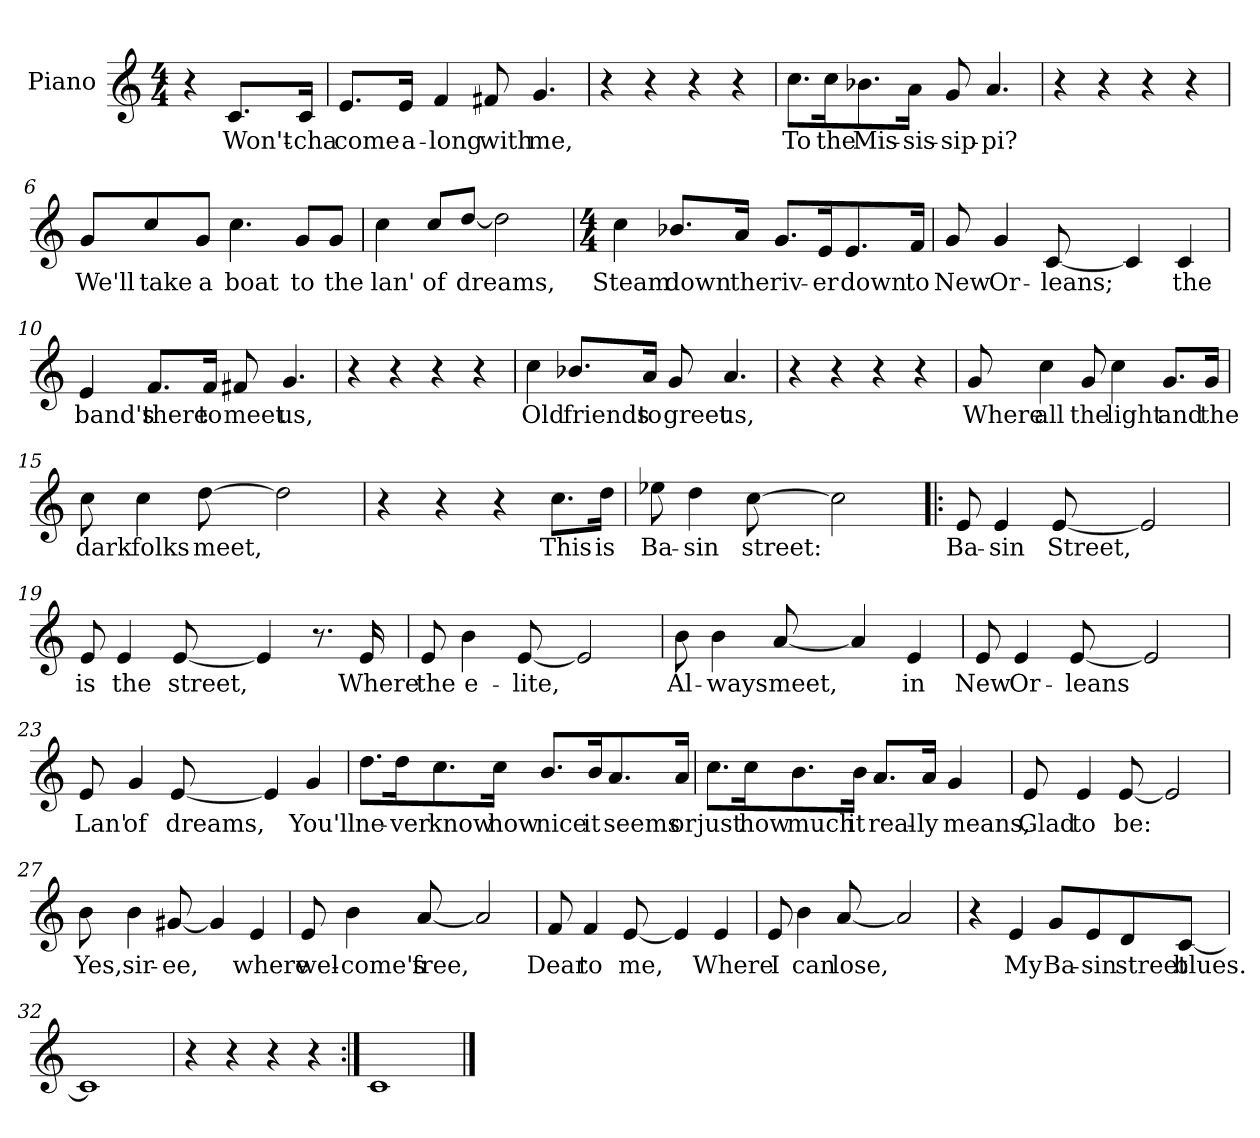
**kern	**text
*part1	*part1
*staff1	*staff1
*I"Piano	*
*I'Pno	*
*clefG2	*
*k[]	*
*C:	*
*M4/4	*
=1	=1
4r	.
8.c/L	Won't-
16c/J	-cha
=2	=2
8.e/L	come
16e/J	a-
4f/	-long
8f#X/	with
4.g/	me,
=3	=3
4r	.
4r	.
4r	.
4r	.
=4	=4
8.cc\L	To
16cc\	the
8.b-X\	Mis-
16a/J	-sis-
8g/	-sip-
4.a/	-pi?
!!LO:LB:g=z
=5	=5
4r	.
4r	.
4r	.
4r	.
=6	=6
8g/L	We'll
8cc\	take
8g/J	a
4.cc\	boat
8g/L	to
8g/J	the
=7	=7
4cc\	lan'
8cc/L	of
[8dd\J	dreams,
2dd\]	.
=8	=8
*M4/4	*
4cc\	Steam
8.b-X\L	down
16a/J	the
8.g/L	riv-
16e/	-er
8.e/	down
16f/J	to
!!LO:LB:g=z
=9	=9
8g/	New
4g/	Or-
[8c/	-leans;
4c/]	.
4c/	the
=10	=10
4e/	band's
8.f/L	there
16f/J	to
8f#X/	meet
4.g/	us,
=11	=11
4r	.
4r	.
4r	.
4r	.
=12	=12
4cc\	Old
8.b-X\L	friends
16a/J	to
8g/	greet
4.a/	us,
!!LO:LB:g=z
=13	=13
4r	.
4r	.
4r	.
4r	.
=14	=14
8g/	Where
4cc\	all
8g/	the
4cc\	light
8.g/L	and
16g/J	the
=15	=15
8cc\	dark
4cc\	folks
[8dd\	meet,
2dd\]	.
=16	=16
4r	.
4r	.
4r	.
8.cc\L	This
16dd\J	is
!!LO:LB:g=z
=17	=17
8ee-X\	Ba-
4dd\	-sin
[8cc\	street:
2cc\]	.
=18!|:	=18!|:
8e/	Ba-
4e/	-sin
[8e/	Street,
2e/]	.
=19	=19
8e/	is
4e/	the
[8e/	street,
4e/]	.
8.r	.
16e/	Where
=20	=20
8e/	the
4b\	e-
[8e/	-lite,
2e/]	.
!!LO:LB:g=z
=21	=21
8b\	Al-
4b\	-ways
[8a/	meet,
4a/]	.
4e/	in
=22	=22
8e/	New
4e/	Or-
[8e/	-leans
2e/]	.
=23	=23
8e/	Lan'
4g/	of
[8e/	dreams,
4e/]	.
4g/	You'll
=24	=24
8.dd\L	ne-
16dd\	-ver
8.cc\	know
16cc\J	how
8.b\L	nice
16b\	it
8.a/	seems
16a/J	or
=25	=25
8.cc\L	just
16cc\	how
8.b\	much
16b\J	it
8.a/L	real-
16a/J	-ly
4g/	means,
=26	=26
8e/	Glad
4e/	to
[8e/	be:
2e/]	.
=27	=27
8b\	Yes,
4b\	sir-
[8g#X/	-ee,
4g#/]	.
4e/	where
=28	=28
8e/	wel-
4b\	-come's
[8a/	free,
2a/]	.
=29	=29
8f/	Dear
4f/	to
[8e/	me,
4e/]	.
4e/	Where
=30	=30
8e/	I
4b\	can
[8a/	lose,
2a/]	.
=31	=31
4r	.
4e/	My
8g/L	Ba-
8e/	-sin
8d/	street
[8c/J	blues.
=32	=32
1c]	.
=33	=33
4r	.
4r	.
4r	.
4r	.
=34:|!	=34:|!
1c	.
==	==
*-	*-
